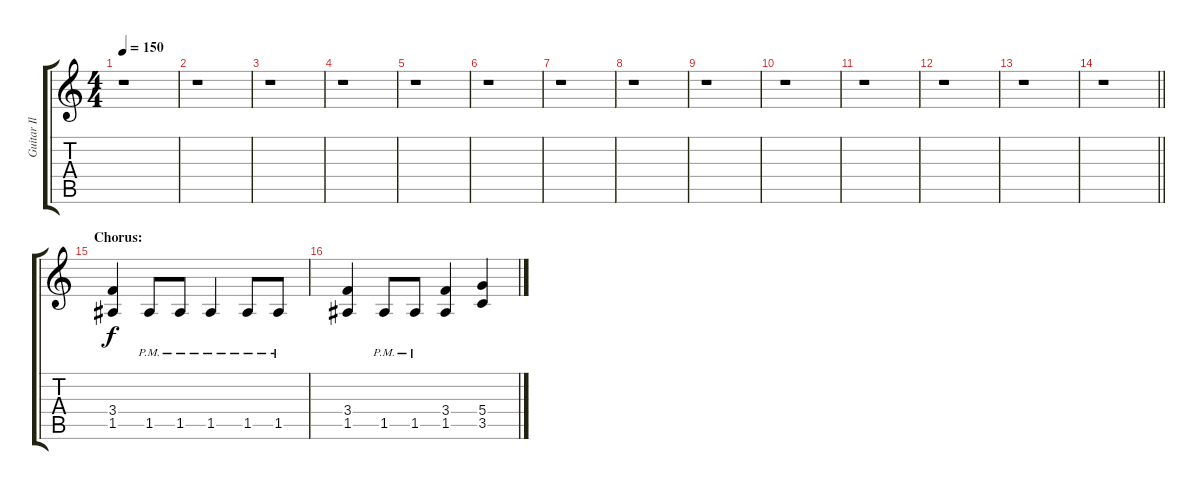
\track ("Guitar Il" "Guitar Il") {instrument distortionguitar}
\staff {score tabs}
\tuning (E4 B3 G3 D3 A2 E2) {hide}
\ts (4 4)
\tempo 150
\clef g2
\ks c
r.1{dy f} |
r.1 |
r.1 |
r.1 |
r.1 |
r.1 |
r.1 |
r.1 |
r.1 |
r.1 |
r.1 |
r.1 |
r.1 |
\barLineRight lightlight
r.1 |
\section ("" "Chorus:")
(3.4 1.5).4 1.5{pm}.8 1.5{pm}.8 1.5{pm}.4 1.5{pm}.8 1.5{pm}.8 |
(3.4 1.5).4 1.5{pm}.8 1.5{pm}.8 (3.4 1.5).4 (5.4 3.5).4
